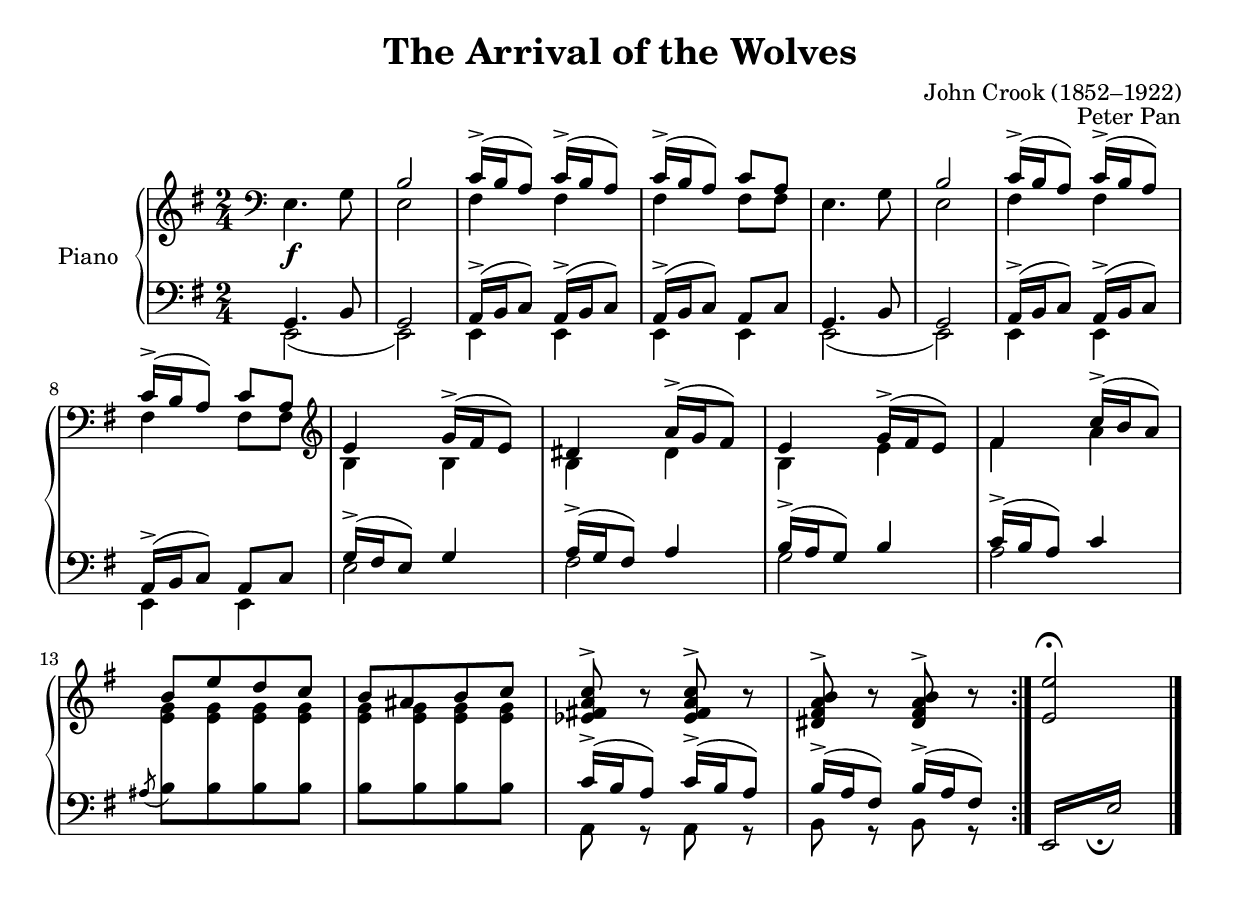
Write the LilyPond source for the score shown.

\version "2.19.49"
\language "english"
\include "Peter_Pan.ily"

\header {
  title = "The Arrival of the Wolves"
% style = "Incidental"
}

global = {
  \key e \minor
  \time 2/4
}

\tagGroup #'(midi-only score-only)

dynamics = {
	<>\f
  \repeat volta 2 {
	s2*16	|
  }
	s2	|

  \bar "|."
}

upper = \relative c {
  \clef treble
  \global

  \repeat volta 2 {
    \trebleToBass

    \repeat unfold 2 {
	e4.						g8		|
      <<
        {
	b2								|%=
	c16->(	b	a8)		c16->(	b	a8)		|%=
	c16->(	b	a8)		c		a		|%=
        }
        \\
        {
	e2								|%=
	fs4				fs				|%=
	fs4				fs8		fs		|%=
        }
      >>								|||
    }									||||

    \clef treble

    <<
      {
	e'4				g16->(	fs	e8)		|%=
	ds4				a'16->(	g	fs8)		|%=
	e4				g16->(	fs	e8)		|%=
	fs4				c'16->(	b	a8)		|%=
      }
      \\
      {
	b,4				b				|%=
	b				ds				|%=
	b				e				|%=
	fs				a				|%=
      }
    >>									||||

    <<
      {
	b8[		e		d		c]		|%=
	b[		%…
        \once \override NoteColumn.force-hshift = -1
			as		b		c]		|%=
      }
      \\
      {
        \autoBeamOff
	\crossStaff {
	<e, g>		q		q		q		|%=
	q		%…
          \once \override NoteColumn.force-hshift = 0
			q		q		q		|%=
        }
        \autoBeamOn
      }
    >>									||
	<ef fs! a c>^>	r		q^>		r		|
	<ds fs a b>^>	r		q^>		r		|
  }

  \tag #'score-only {
	<e e'>2\fermata							|
  }
  \tag #'midi-only {
	<e e'>1
  }
}

lower = \relative c {
  \clef bass
  \global

  \repeat volta 2 {

    \repeat unfold 2 {
      <<
        {
	g4.						b8		|%=
	g2								|%=
	a16->(	b	c8)		a16->(	b	c8)		|%=
	a16->(	b	c8)		a		c		|%=
        }
        \\
        {
	e,2(								|%=
	e)								|%=
	e4				e				|%=
	e				e				|%=
        }
      >>								||||
    }									||||

    <<
      {
	g'16->(	fs	e8)		g4				|%=
	a16->(	g	fs8)		a4				|%=
	b16->(	a	g8)		b4				|%=
	c16->(	b	a8)		c4				|%=
      }
      \\
      {
	e,2								|%=
	fs								|%=
	g								|%=
	a								|%=
      }
    >>									||||

	\acciaccatura as8
	b[		b		b		b]		|
	b[		b		b		b]		|
    <<
      {
	c16->(	b	a8)		c16->(	b	a8)		|%=
	b16->(	a	fs8)		b16->(	a	fs8)		|%=
      }
      \\
      {
	a,		r		a		r		|%=
	b		r		b		r		|%=
      }
    >>									||
  }

  <<
    {
	\repeat tremolo 4 { e,16 e' }					|
    }
    {
      \once \override MultiMeasureRest #'transparent = ##t
	R2_\fermataMarkup
    }
  >>
  \tag #'midi-only {
	\repeat tremolo 4 { e,16 e' }
  }
}

\score {
  \new PianoStaff
    \with {
      instrumentName = #"Piano"
    }
  \keepWithTag #'score-only
  <<
    \new Staff = "upper" \upper
    \new Dynamics = "dynamics" \dynamics
    \new Staff = "lower" \lower
  >>
  \layout {
    \context {
      \PianoStaff
      \accepts Dynamics
      \consists #Span_stem_engraver
    }
  }
}

\score {
  \new PianoStaff
    \with {
      midiInstrument = #"acoustic grand"
    }
  \keepWithTag #'midi-only
  <<
    \new Staff = "upper" <<
      \unfoldRepeats\upper
      \unfoldRepeats\dynamics
    >>
    \new Staff = "lower" <<
      \unfoldRepeats\lower
      \unfoldRepeats\dynamics
    >>
  >>
  \midi {
    \context {
      \PianoStaff
      \accepts Dynamics
    }
  }
}
